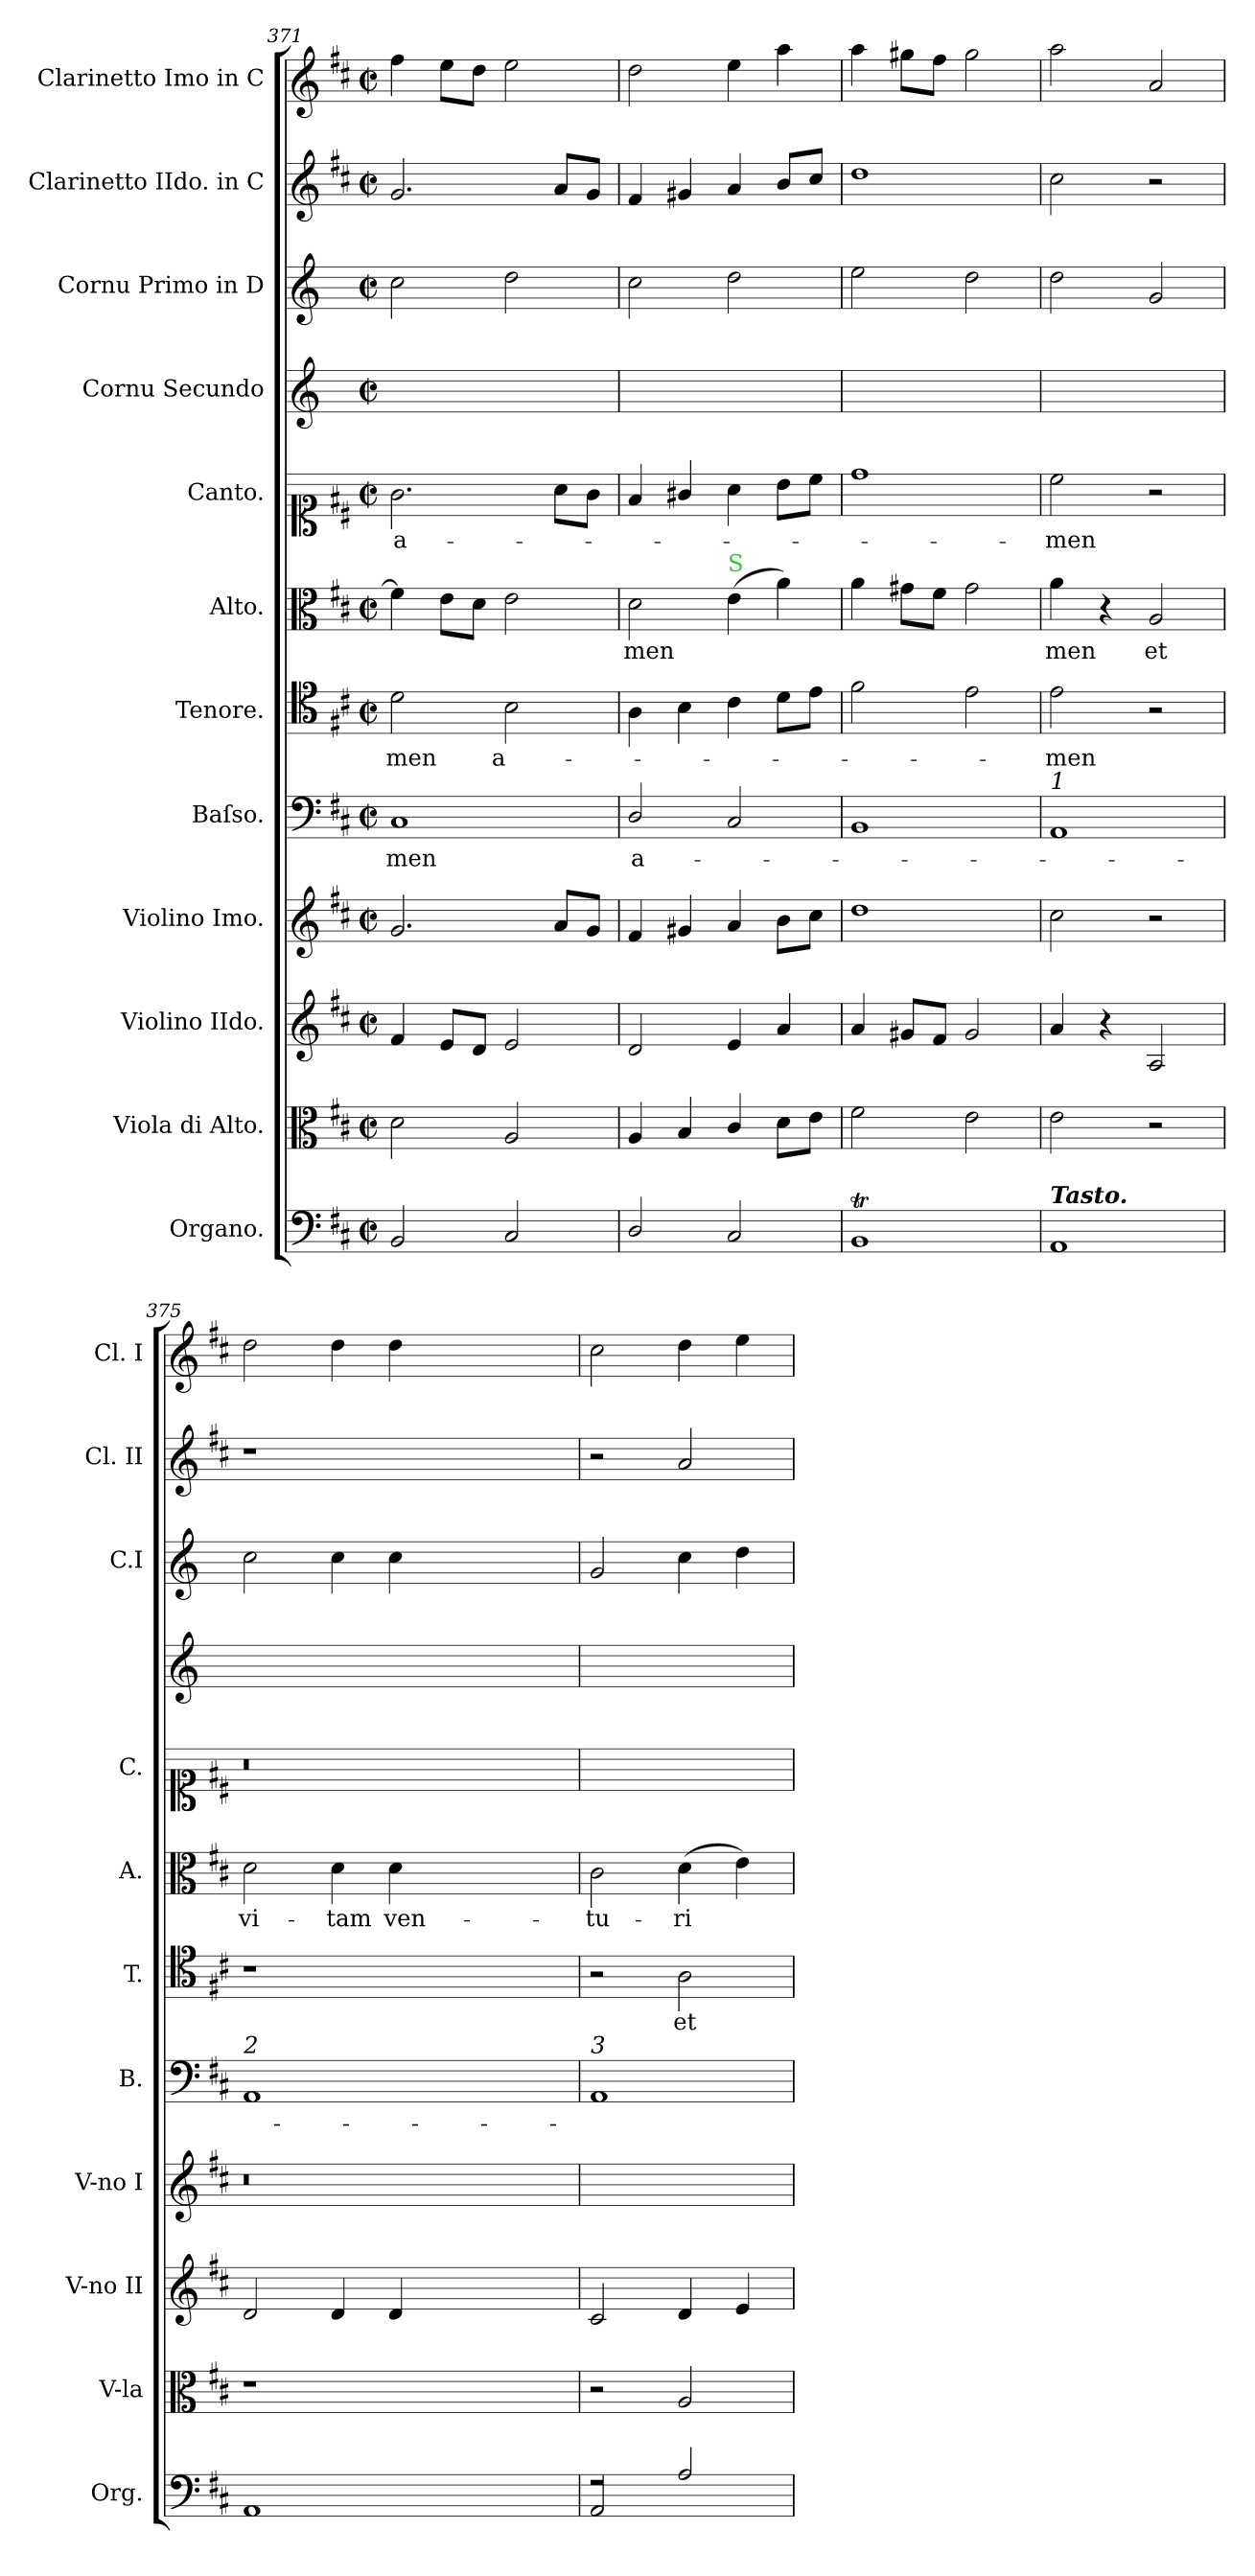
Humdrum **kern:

**kern	**kern	**kern	**kern	**kern	**text	**kern	**text	**kern	**text	**kern	**text	**kern	**kern	**kern	**kern
*part12	*part11	*part10	*part9	*part8	*part8	*part7	*part7	*part6	*part6	*part5	*part5	*part4	*part3	*part2	*part1
*staff12	*staff11	*staff10	*staff9	*staff8	*staff8	*staff7	*staff7	*staff6	*staff6	*staff5	*staff5	*staff4	*staff3	*staff2	*staff1
*I"Organo.	*I"Viola di Alto.	*I"Violino IIdo.	*I"Violino Imo.	*I"Baſso.	*	*I"Tenore.	*	*I"Alto.	*	*I"Canto.	*	*I"Cornu Secundo	*I"Cornu Primo in D	*I"Clarinetto IIdo. in C	*I"Clarinetto Imo in C
*I'Org.	*I'V-la	*I'V-no II	*I'V-no I	*I'B.	*	*I'T.	*	*I'A.	*	*I'C.	*	*	*I'C.I	*I'Cl. II	*I'Cl. I
*clefF4	*clefC3	*clefG2	*clefG2	*clefF4	*	*clefC4	*	*clefC3	*	*clefC1	*	*clefG2	*clefG2	*clefG2	*clefG2
*	*	*	*	*	*	*	*	*	*	*	*	*ITrd6c10	*ITrd6c10	*	*
*k[f#c#]	*k[f#c#]	*k[f#c#]	*k[f#c#]	*k[f#c#]	*	*k[f#c#]	*	*k[f#c#]	*	*k[f#c#]	*	*k[f#c#]	*k[f#c#]	*k[f#c#]	*k[f#c#]
*M2/2	*M2/2	*M2/2	*M2/2	*M2/2	*	*M2/2	*	*M2/2	*	*M2/2	*	*M2/2	*M2/2	*M2/2	*M2/2
*met(c|)	*met(c|)	*met(c|)	*met(c|)	*met(c|)	*	*met(c|)	*	*met(c|)	*	*met(c|)	*	*met(c|)	*met(c|)	*met(c|)	*met(c|)
=371	=371	=371	=371	=371	=371	=371	=371	=371	=371	=371	=371	=371	=371	=371	=371
2BB/	2d\	4f#/	2.g/	1C#	-men	2d\	-men	4f#\]	.	2.g\	a-	1ryy	2d\	2.g/	4ff#\
.	.	8e/L	.	.	.	.	.	8e\L	.	.	.	.	.	.	8ee\L
.	.	8d/J	.	.	.	.	.	8d\J	.	.	.	.	.	.	8dd\J
2C#/	2A/	2e/	.	.	.	2B\	a-	2e\	.	.	.	.	2e\	.	2ee\
.	.	.	8a/L	.	.	.	.	.	.	8a\L	.	.	.	8a/L	.
.	.	.	8g/J	.	.	.	.	.	.	8g\J	.	.	.	8g/J	.
=372	=372	=372	=372	=372	=372	=372	=372	=372	=372	=372	=372	=372	=372	=372	=372
2D/	4A/	2d/	4f#/	2D/	a-	4A\	.	2d\	-men	4f#/	.	1ryy	2d\	4f#/	2dd\
.	4B/	.	4g#X/	.	.	4B\	.	.	.	4g#X/	.	.	.	4g#X/	.
!	!	!	!	!	!	!	!	!LO:TX:a:color=limegreen:t=S	!	!	!	!	!	!	!
2C#/	4c#/	4e/	4a/	2C#/	.	4c#\	.	(>4e\	.	4a\	.	.	2e\	4a/	4ee\
.	8d\L	4a/	8b\L	.	.	8d\L	.	4a\)	.	8b\L	.	.	.	8b/L	4aa\
.	8e\J	.	8cc#\J	.	.	8e\J	.	.	.	8cc#\J	.	.	.	8cc#/J	.
=373	=373	=373	=373	=373	=373	=373	=373	=373	=373	=373	=373	=373	=373	=373	=373
1BBT	2f#\	4a/	1dd	1BB	.	2f#\	.	4a\	.	1dd	.	1ryy	2f#\	1dd	4aa\
.	.	8g#X/L	.	.	.	.	.	8g#X\L	.	.	.	.	.	.	8gg#X\L
.	.	8f#/J	.	.	.	.	.	8f#\J	.	.	.	.	.	.	8ff#\J
.	2e\	2g#/	.	.	.	2e\	.	2g#\	.	.	.	.	2e\	.	2gg#\
=374	=374	=374	=374	=374	=374	=374	=374	=374	=374	=374	=374	=374	=374	=374	=374
!	!	!	!	!LO:TX:a:i:t=1	!	!	!	!	!	!	!	!	!	!	!
!LO:TX:a:Bi:t=Tasto.	!	!	!	!	!	!	!	!	!	!	!	!	!	!	!
1AA	2e\	4a/	2cc#\	1AA	.	2e\	-men	4a\	-men	2cc#\	-men	1ryy	2e\	2cc#\	2aa\
.	.	4r	.	.	.	.	.	4r	.	.	.	.	.	.	.
.	2r	2A/	2r	.	.	2r	.	2A/	et	2r	.	.	2A/	2r	2a/
=375	=375	=375	=375	=375	=375	=375	=375	=375	=375	=375	=375	=375	=375	=375	=375
!	!	!	!	!LO:TX:a:i:t=2	!	!	!	!	!	!	!	!	!	!	!
1AA	1r	2d/	0r	1AA	.	1r	.	2d\	vi-	0r	.	1ryy	2d\	1r	2dd\
.	.	4d/	.	.	.	.	.	4d\	-tam	.	.	.	4d\	.	4dd\
.	.	4d/	.	.	.	.	.	4d\	ven-	.	.	.	4d\	.	4dd\
1ryy	1ryy	1ryy	.	1ryy	.	1ryy	.	1ryy	.	.	.	1ryy	1ryy	1ryy	1ryy
=376	=376	=376	=376	=376	=376	=376	=376	=376	=376	=376	=376	=376	=376	=376	=376
*^	*	*	*	*	*	*	*	*	*	*	*	*	*	*	*
!	!	!	!	!	!LO:TX:a:i:t=3	!	!	!	!	!	!	!	!	!	!	!
2rF	2AA/	2r	2c#/	1ryy	1AA	.	2r	.	2c#\	-tu-	1ryy	.	1ryy	2A/	2r	2cc#\
2A/	2ryy	2A/	4d/	.	.	.	2A\	et	(>4d\	-ri	.	.	.	4d\	2a/	4dd\
.	.	.	4e/	.	.	.	.	.	4e\)	.	.	.	.	4e\	.	4ee\
*v	*v	*	*	*	*	*	*	*	*	*	*	*	*	*	*	*
=	=	=	=	=	=	=	=	=	=	=	=	=	=	=	=
*-	*-	*-	*-	*-	*-	*-	*-	*-	*-	*-	*-	*-	*-	*-	*-
